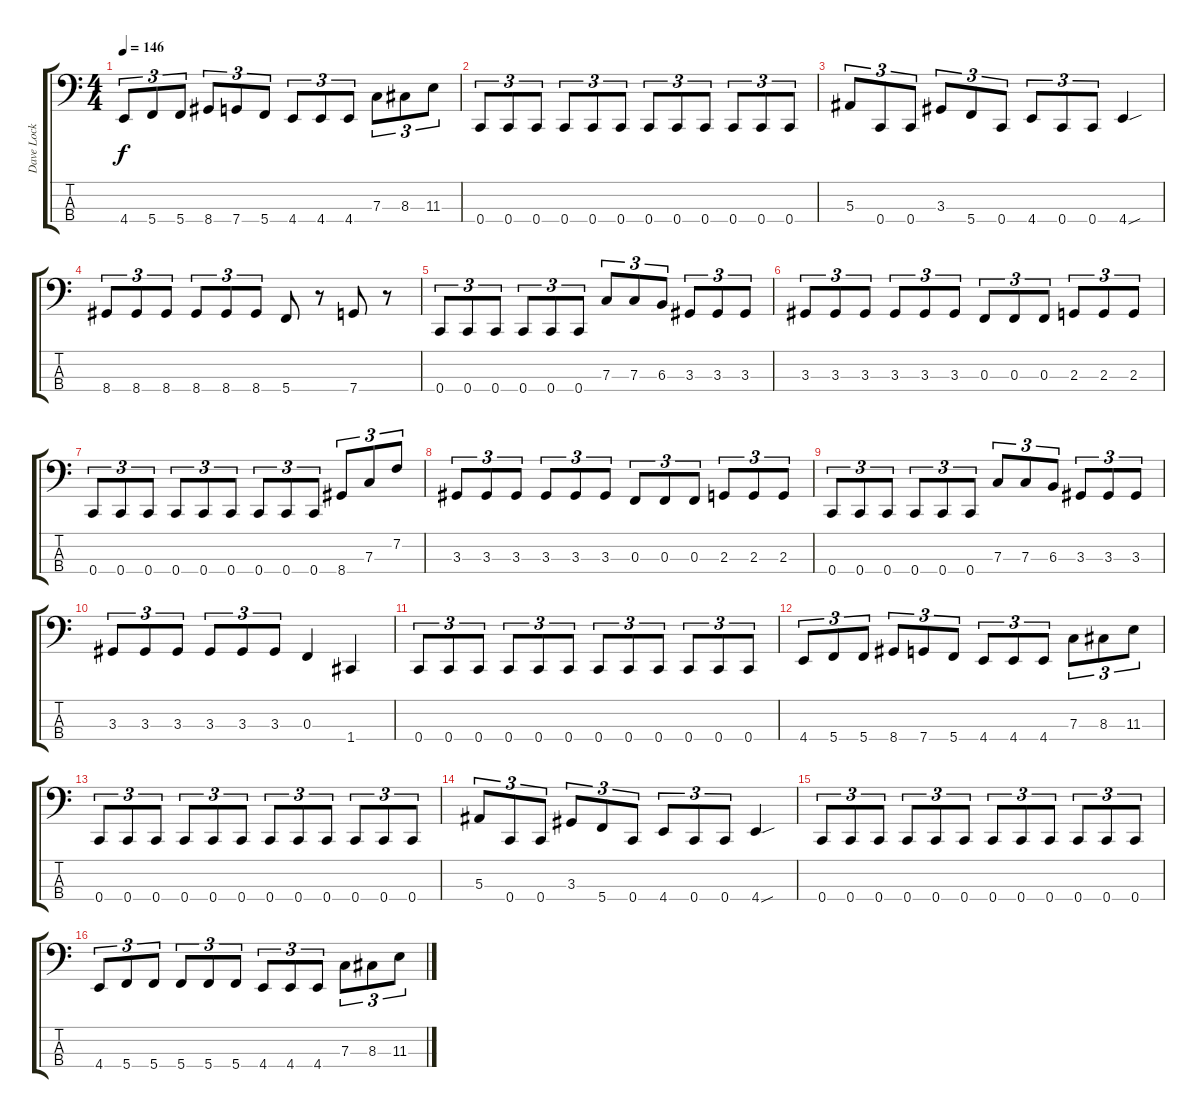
\track ("Dave Lock (Bass)" "Dave Lock ") {instrument electricbasspick}
\staff {score tabs}
\tuning (Eb2 Bb1 F1 C1) {hide}
\ts (4 4)
\tempo 146
\clef f4
\ks c
4.4.8{tu (3 2) dy f} 5.4.8{tu (3 2)} 5.4.8{tu (3 2)} 8.4.8{tu (3 2)} 7.4.8{tu (3 2)} 5.4.8{tu (3 2)} 4.4.8{tu (3 2)} 4.4.8{tu (3 2)} 4.4.8{tu (3 2)} 7.3.8{tu (3 2)} 8.3.8{tu (3 2)} 11.3.8{tu (3 2)} |
0.4.8{tu (3 2)} 0.4.8{tu (3 2)} 0.4.8{tu (3 2)} 0.4.8{tu (3 2)} 0.4.8{tu (3 2)} 0.4.8{tu (3 2)} 0.4.8{tu (3 2)} 0.4.8{tu (3 2)} 0.4.8{tu (3 2)} 0.4.8{tu (3 2)} 0.4.8{tu (3 2)} 0.4.8{tu (3 2)} |
5.3.8{tu (3 2)} 0.4.8{tu (3 2)} 0.4.8{tu (3 2)} 3.3.8{tu (3 2)} 5.4.8{tu (3 2)} 0.4.8{tu (3 2)} 4.4.8{tu (3 2)} 0.4.8{tu (3 2)} 0.4.8{tu (3 2)} 4.4{sou}.4 |
8.4.8{tu (3 2)} 8.4.8{tu (3 2)} 8.4.8{tu (3 2)} 8.4.8{tu (3 2)} 8.4.8{tu (3 2)} 8.4.8{tu (3 2)} 5.4.8 r.8 7.4.8 r.8 |
0.4.8{tu (3 2)} 0.4.8{tu (3 2)} 0.4.8{tu (3 2)} 0.4.8{tu (3 2)} 0.4.8{tu (3 2)} 0.4.8{tu (3 2)} 7.3.8{tu (3 2)} 7.3.8{tu (3 2)} 6.3.8{tu (3 2)} 3.3.8{tu (3 2)} 3.3.8{tu (3 2)} 3.3.8{tu (3 2)} |
3.3.8{tu (3 2)} 3.3.8{tu (3 2)} 3.3.8{tu (3 2)} 3.3.8{tu (3 2)} 3.3.8{tu (3 2)} 3.3.8{tu (3 2)} 0.3.8{tu (3 2)} 0.3.8{tu (3 2)} 0.3.8{tu (3 2)} 2.3.8{tu (3 2)} 2.3.8{tu (3 2)} 2.3.8{tu (3 2)} |
0.4.8{tu (3 2)} 0.4.8{tu (3 2)} 0.4.8{tu (3 2)} 0.4.8{tu (3 2)} 0.4.8{tu (3 2)} 0.4.8{tu (3 2)} 0.4.8{tu (3 2)} 0.4.8{tu (3 2)} 0.4.8{tu (3 2)} 8.4.8{tu (3 2)} 7.3.8{tu (3 2)} 7.2.8{tu (3 2)} |
3.3.8{tu (3 2)} 3.3.8{tu (3 2)} 3.3.8{tu (3 2)} 3.3.8{tu (3 2)} 3.3.8{tu (3 2)} 3.3.8{tu (3 2)} 0.3.8{tu (3 2)} 0.3.8{tu (3 2)} 0.3.8{tu (3 2)} 2.3.8{tu (3 2)} 2.3.8{tu (3 2)} 2.3.8{tu (3 2)} |
0.4.8{tu (3 2)} 0.4.8{tu (3 2)} 0.4.8{tu (3 2)} 0.4.8{tu (3 2)} 0.4.8{tu (3 2)} 0.4.8{tu (3 2)} 7.3.8{tu (3 2)} 7.3.8{tu (3 2)} 6.3.8{tu (3 2)} 3.3.8{tu (3 2)} 3.3.8{tu (3 2)} 3.3.8{tu (3 2)} |
3.3.8{tu (3 2)} 3.3.8{tu (3 2)} 3.3.8{tu (3 2)} 3.3.8{tu (3 2)} 3.3.8{tu (3 2)} 3.3.8{tu (3 2)} 0.3.4 1.4.4 |
0.4.8{tu (3 2)} 0.4.8{tu (3 2)} 0.4.8{tu (3 2)} 0.4.8{tu (3 2)} 0.4.8{tu (3 2)} 0.4.8{tu (3 2)} 0.4.8{tu (3 2)} 0.4.8{tu (3 2)} 0.4.8{tu (3 2)} 0.4.8{tu (3 2)} 0.4.8{tu (3 2)} 0.4.8{tu (3 2)} |
4.4.8{tu (3 2)} 5.4.8{tu (3 2)} 5.4.8{tu (3 2)} 8.4.8{tu (3 2)} 7.4.8{tu (3 2)} 5.4.8{tu (3 2)} 4.4.8{tu (3 2)} 4.4.8{tu (3 2)} 4.4.8{tu (3 2)} 7.3.8{tu (3 2)} 8.3.8{tu (3 2)} 11.3.8{tu (3 2)} |
0.4.8{tu (3 2)} 0.4.8{tu (3 2)} 0.4.8{tu (3 2)} 0.4.8{tu (3 2)} 0.4.8{tu (3 2)} 0.4.8{tu (3 2)} 0.4.8{tu (3 2)} 0.4.8{tu (3 2)} 0.4.8{tu (3 2)} 0.4.8{tu (3 2)} 0.4.8{tu (3 2)} 0.4.8{tu (3 2)} |
5.3.8{tu (3 2)} 0.4.8{tu (3 2)} 0.4.8{tu (3 2)} 3.3.8{tu (3 2)} 5.4.8{tu (3 2)} 0.4.8{tu (3 2)} 4.4.8{tu (3 2)} 0.4.8{tu (3 2)} 0.4.8{tu (3 2)} 4.4{sou}.4 |
0.4.8{tu (3 2)} 0.4.8{tu (3 2)} 0.4.8{tu (3 2)} 0.4.8{tu (3 2)} 0.4.8{tu (3 2)} 0.4.8{tu (3 2)} 0.4.8{tu (3 2)} 0.4.8{tu (3 2)} 0.4.8{tu (3 2)} 0.4.8{tu (3 2)} 0.4.8{tu (3 2)} 0.4.8{tu (3 2)} |
4.4.8{tu (3 2)} 5.4.8{tu (3 2)} 5.4.8{tu (3 2)} 5.4.8{tu (3 2)} 5.4.8{tu (3 2)} 5.4.8{tu (3 2)} 4.4.8{tu (3 2)} 4.4.8{tu (3 2)} 4.4.8{tu (3 2)} 7.3.8{tu (3 2)} 8.3.8{tu (3 2)} 11.3.8{tu (3 2)}
